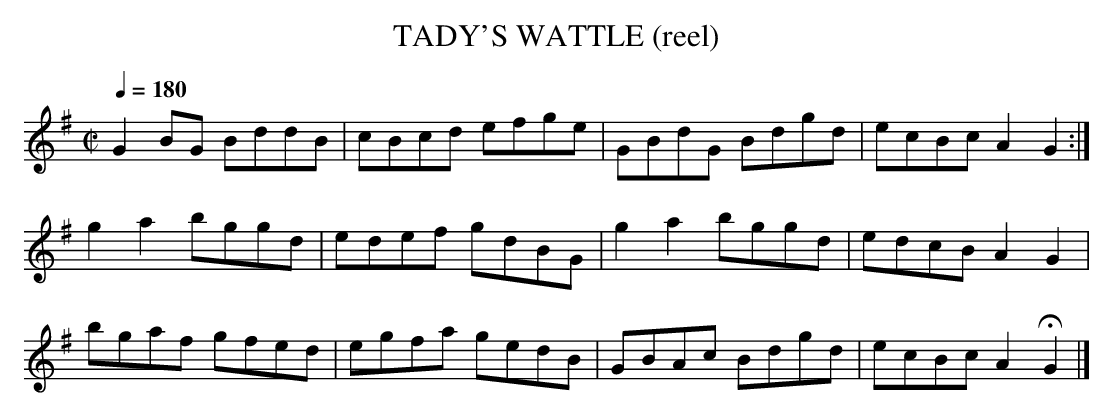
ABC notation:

X:1
T:TADY'S WATTLE (reel)
Q:1/4=180
M:C|
L:1/8
K:G
G2BG BddB|cBcd efge|GBdG Bdgd|ecBc A2G2:|
g2a2 bggd|edef gdBG|g2a2 bggd|edcB A2G2|
bgaf gfed|egfa gedB|GBAc Bdgd|ecBc A2HG2|]
